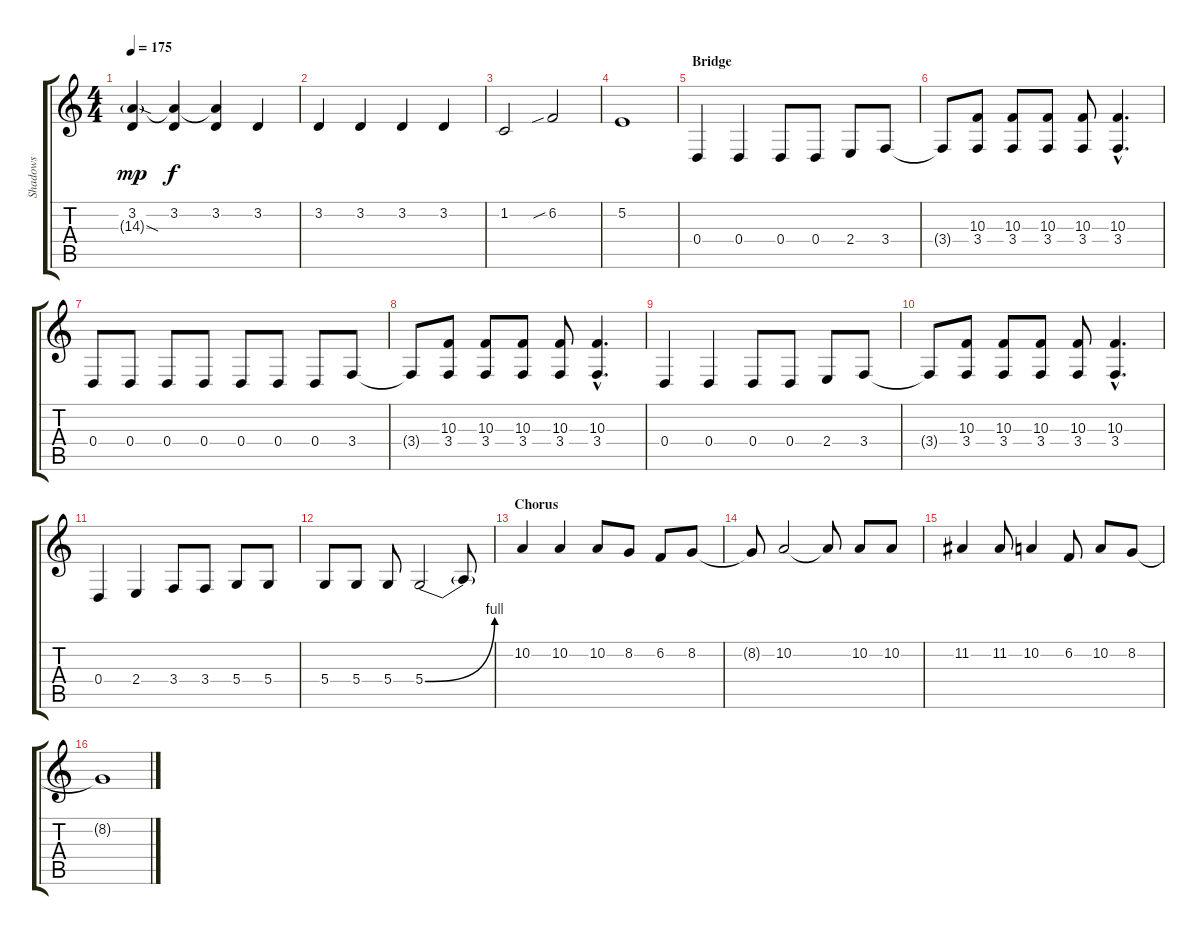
\track ("Shadows" "Shadows") {instrument tenorsax}
\staff {score tabs}
\tuning (E4 B3 G3 D3 A2 D2) {hide}
\ts (4 4)
\tempo 175
\clef g2
\ks c
(3.2 14.3{sod g}).4{dy mp} (3.2 14.3{t}).4{dy f} (3.2 14.3{t}).4 3.2.4 |
3.2.4 3.2.4 3.2.4 3.2.4 |
1.2.2 6.2{sib}.2 |
5.2.1 |
\section ("" "Bridge")
0.4.4 0.4.4 0.4.8 0.4.8 2.4.8 3.4.8 |
3.4{t}.8 (10.3 3.4).8 (10.3 3.4).8 (10.3 3.4).8 (10.3 3.4).8 (10.3{hac} 3.4{hac}).4{d} |
0.4.8 0.4.8 0.4.8 0.4.8 0.4.8 0.4.8 0.4.8 3.4.8 |
3.4{t}.8 (10.3 3.4).8 (10.3 3.4).8 (10.3 3.4).8 (10.3 3.4).8 (10.3{hac} 3.4{hac}).4{d} |
0.4.4 0.4.4 0.4.8 0.4.8 2.4.8 3.4.8 |
3.4{t}.8 (10.3 3.4).8 (10.3 3.4).8 (10.3 3.4).8 (10.3 3.4).8 (10.3{hac} 3.4{hac}).4{d} |
0.4.4 2.4.4 3.4.8 3.4.8 5.4.8 5.4.8 |
5.4.8 5.4.8 5.4.8 5.4{be (bend 0 0 60 4)}.2 5.4{t}.8 |
\section ("" "Chorus")
10.2.4 10.2.4 10.2.8 8.2.8 6.2.8 8.2.8 |
8.2{t}.8 10.2.2 10.2{t}.8 10.2.8 10.2.8 |
11.2.4 11.2.8 10.2.4 6.2.8 10.2.8 8.2.8 |
8.2{t}.1
